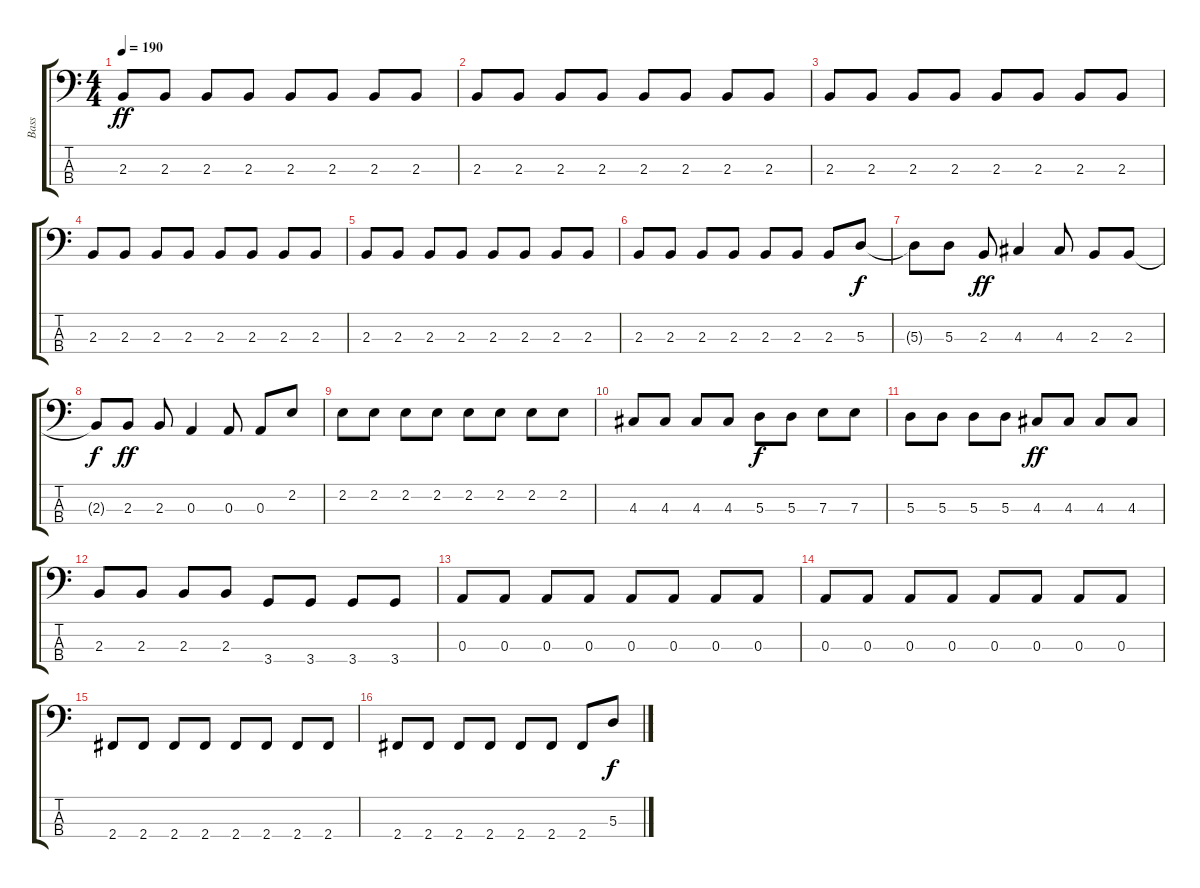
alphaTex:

\track ("Bass" "Bass") {instrument electricbasspick}
\staff {score tabs}
\tuning (G2 D2 A1 E1) {hide}
\ts (4 4)
\tempo 190
\clef f4
\ks c
2.3.8{dy ff} 2.3.8 2.3.8 2.3.8 2.3.8 2.3.8 2.3.8 2.3.8 |
2.3.8 2.3.8 2.3.8 2.3.8 2.3.8 2.3.8 2.3.8 2.3.8 |
2.3.8 2.3.8 2.3.8 2.3.8 2.3.8 2.3.8 2.3.8 2.3.8 |
2.3.8 2.3.8 2.3.8 2.3.8 2.3.8 2.3.8 2.3.8 2.3.8 |
2.3.8 2.3.8 2.3.8 2.3.8 2.3.8 2.3.8 2.3.8 2.3.8 |
2.3.8 2.3.8 2.3.8 2.3.8 2.3.8 2.3.8 2.3.8 5.3.8{dy f} |
5.3{t}.8 5.3.8 2.3.8{dy ff} 4.3.4 4.3.8 2.3.8 2.3.8 |
2.3{t}.8{dy f} 2.3.8{dy ff} 2.3.8 0.3.4 0.3.8 0.3.8 2.2.8 |
2.2.8 2.2.8 2.2.8 2.2.8 2.2.8 2.2.8 2.2.8 2.2.8 |
4.3.8 4.3.8 4.3.8 4.3.8 5.3.8{dy f} 5.3.8 7.3.8 7.3.8 |
5.3.8 5.3.8 5.3.8 5.3.8 4.3.8{dy ff} 4.3.8 4.3.8 4.3.8 |
2.3.8 2.3.8 2.3.8 2.3.8 3.4.8 3.4.8 3.4.8 3.4.8 |
0.3.8 0.3.8 0.3.8 0.3.8 0.3.8 0.3.8 0.3.8 0.3.8 |
0.3.8 0.3.8 0.3.8 0.3.8 0.3.8 0.3.8 0.3.8 0.3.8 |
2.4.8 2.4.8 2.4.8 2.4.8 2.4.8 2.4.8 2.4.8 2.4.8 |
2.4.8 2.4.8 2.4.8 2.4.8 2.4.8 2.4.8 2.4.8 5.3.8{dy f}
